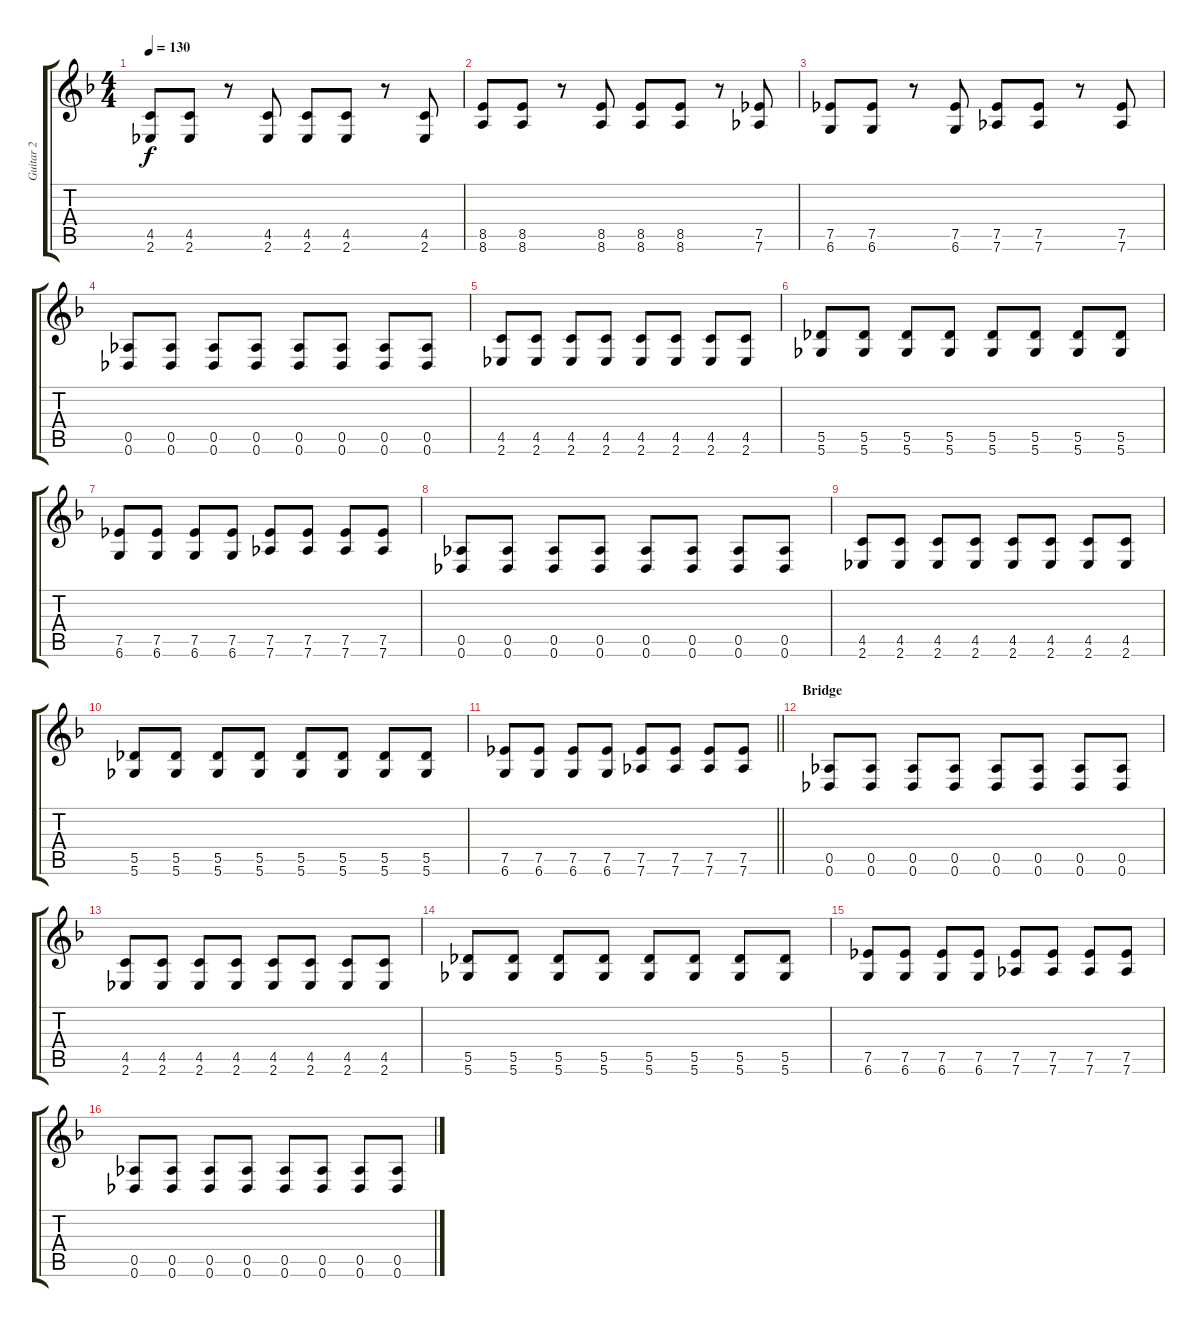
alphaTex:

\track ("Guitar 2" "Guitar 2") {instrument distortionguitar}
\staff {score tabs}
\tuning (Eb4 Bb3 Gb3 Db3 Ab2 Db2) {hide}
\ts (4 4)
\tempo 130
\clef g2
\ks f
(4.5 2.6).8{dy f} (4.5 2.6).8 r.8 (4.5 2.6).8 (4.5 2.6).8 (4.5 2.6).8 r.8 (4.5 2.6).8 |
(8.5 8.6).8 (8.5 8.6).8 r.8 (8.5 8.6).8 (8.5 8.6).8 (8.5 8.6).8 r.8 (7.5 7.6).8 |
(7.5 6.6).8 (7.5 6.6).8 r.8 (7.5 6.6).8 (7.5 7.6).8 (7.5 7.6).8 r.8 (7.5 7.6).8 |
(0.5 0.6).8 (0.5 0.6).8 (0.5 0.6).8 (0.5 0.6).8 (0.5 0.6).8 (0.5 0.6).8 (0.5 0.6).8 (0.5 0.6).8 |
(4.5 2.6).8 (4.5 2.6).8 (4.5 2.6).8 (4.5 2.6).8 (4.5 2.6).8 (4.5 2.6).8 (4.5 2.6).8 (4.5 2.6).8 |
(5.5 5.6).8 (5.5 5.6).8 (5.5 5.6).8 (5.5 5.6).8 (5.5 5.6).8 (5.5 5.6).8 (5.5 5.6).8 (5.5 5.6).8 |
(7.5 6.6).8 (7.5 6.6).8 (7.5 6.6).8 (7.5 6.6).8 (7.5 7.6).8 (7.5 7.6).8 (7.5 7.6).8 (7.5 7.6).8 |
(0.5 0.6).8 (0.5 0.6).8 (0.5 0.6).8 (0.5 0.6).8 (0.5 0.6).8 (0.5 0.6).8 (0.5 0.6).8 (0.5 0.6).8 |
(4.5 2.6).8 (4.5 2.6).8 (4.5 2.6).8 (4.5 2.6).8 (4.5 2.6).8 (4.5 2.6).8 (4.5 2.6).8 (4.5 2.6).8 |
(5.5 5.6).8 (5.5 5.6).8 (5.5 5.6).8 (5.5 5.6).8 (5.5 5.6).8 (5.5 5.6).8 (5.5 5.6).8 (5.5 5.6).8 |
\barLineRight lightlight
(7.5 6.6).8 (7.5 6.6).8 (7.5 6.6).8 (7.5 6.6).8 (7.5 7.6).8 (7.5 7.6).8 (7.5 7.6).8 (7.5 7.6).8 |
\section ("" "Bridge")
(0.5 0.6).8 (0.5 0.6).8 (0.5 0.6).8 (0.5 0.6).8 (0.5 0.6).8 (0.5 0.6).8 (0.5 0.6).8 (0.5 0.6).8 |
(4.5 2.6).8 (4.5 2.6).8 (4.5 2.6).8 (4.5 2.6).8 (4.5 2.6).8 (4.5 2.6).8 (4.5 2.6).8 (4.5 2.6).8 |
(5.5 5.6).8 (5.5 5.6).8 (5.5 5.6).8 (5.5 5.6).8 (5.5 5.6).8 (5.5 5.6).8 (5.5 5.6).8 (5.5 5.6).8 |
(7.5 6.6).8 (7.5 6.6).8 (7.5 6.6).8 (7.5 6.6).8 (7.5 7.6).8 (7.5 7.6).8 (7.5 7.6).8 (7.5 7.6).8 |
(0.5 0.6).8 (0.5 0.6).8 (0.5 0.6).8 (0.5 0.6).8 (0.5 0.6).8 (0.5 0.6).8 (0.5 0.6).8 (0.5 0.6).8
